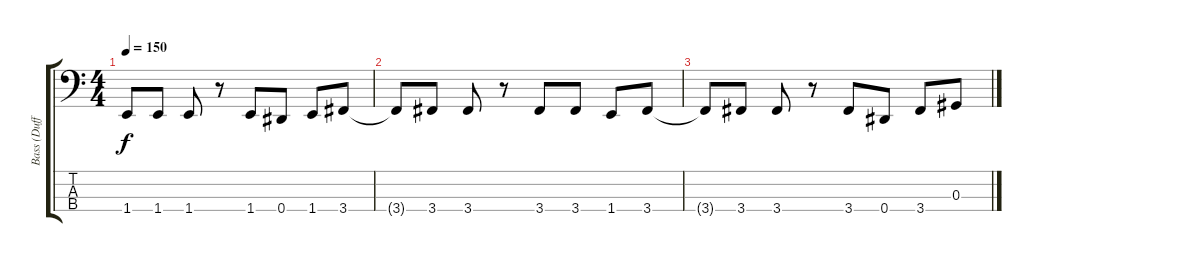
\track ("Bass (Duff)" "Bass (Duff") {instrument electricbassfinger}
\staff {score tabs}
\tuning (Gb2 Db2 Ab1 Eb1) {hide}
\ts (4 4)
\tempo 150
\clef f4
\ks c
1.4{t}.8{dy f} 1.4.8 1.4.8 r.8 1.4.8 0.4.8 1.4.8 3.4.8 |
3.4{t}.8 3.4.8 3.4.8 r.8 3.4.8 3.4.8 1.4.8 3.4.8 |
3.4{t}.8 3.4.8 3.4.8 r.8 3.4.8 0.4.8 3.4.8 0.3.8
